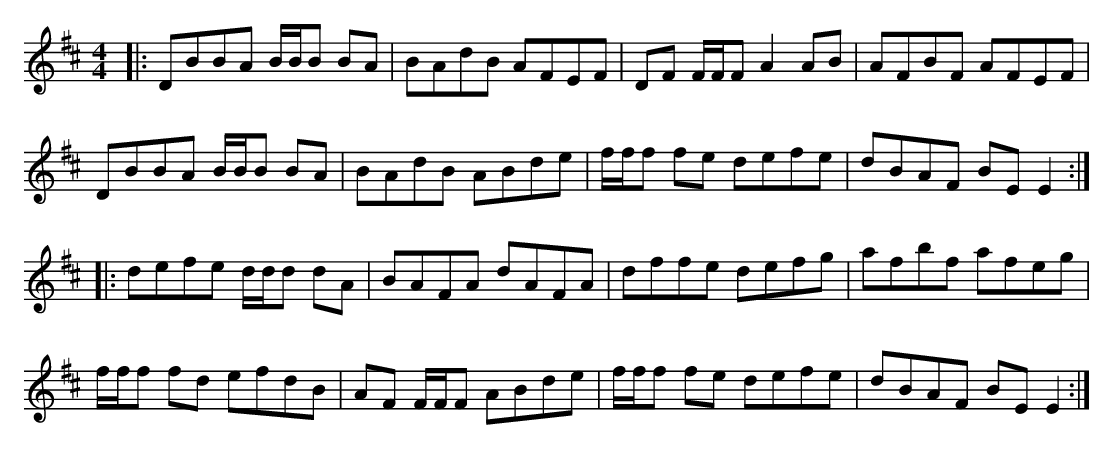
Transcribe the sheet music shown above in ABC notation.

X:1
M:4/4
K:D
|:DBBA B/B/B BA|BAdB AFEF|DF F/F/F A2 AB|AFBF AFEF|
DBBA B/B/B BA|BAdB ABde|f/f/f fe defe|dBAF BE E2:|
|:defe d/d/d dA|BAFA dAFA|dffe defg|afbf afeg|
f/f/f fd efdB|AF F/F/F ABde|f/f/f fe defe|dBAF BE E2:|
